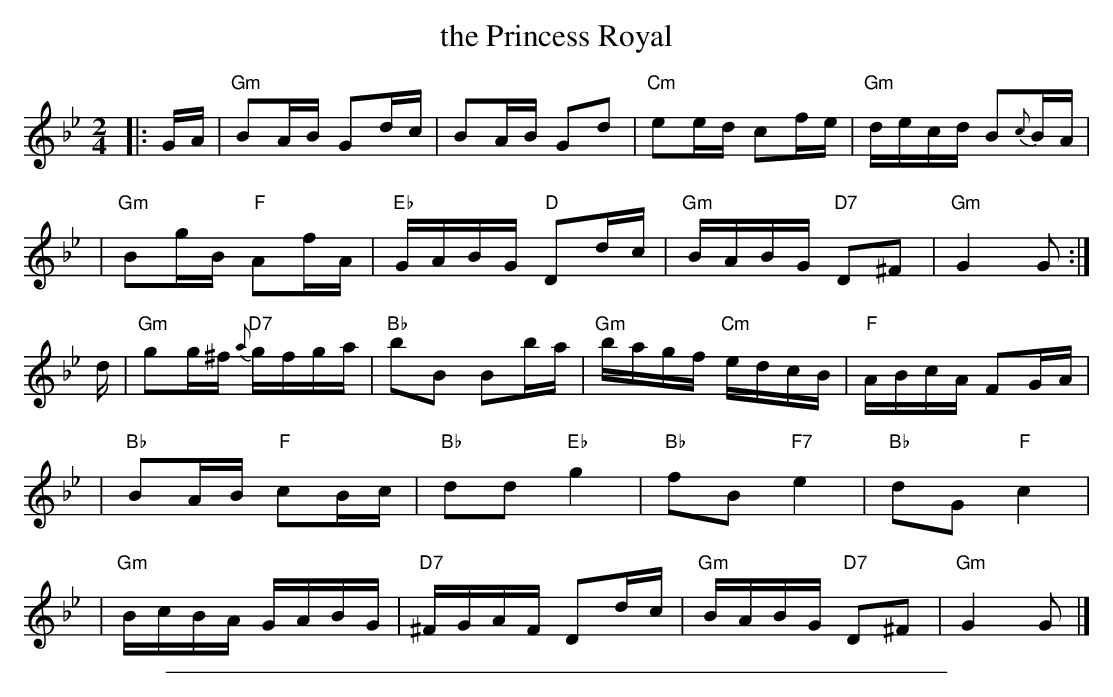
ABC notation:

X:1
T: the Princess Royal
M:2/4
L:1/16
K:Gm
|: GA \
| "Gm"B2AB G2dc | B2AB G2d2 | "Cm"e2ed c2fe | "Gm"decd B2{c}BA |
| "Gm"B2gB "F"A2fA | "Eb"GABG "D"D2dc | "Gm"BABG "D7"D2^F2 | "Gm"G4 G2 :|
d \
| "Gm"g2g^f "D7"{a}gfga | "Bb"b2B2 B2ba | "Gm"bagf "Cm"edcB | "F"ABcA F2GA |
| "Bb"B2AB "F"c2Bc | "Bb"d2d2 "Eb"g4 | "Bb"f2B2 "F7"e4 | "Bb"d2G2 "F"c4 |
| "Gm"BcBA GABG | "D7"^FGAF D2dc | "Gm"BABG "D7"D2^F2 | "Gm"G4 G2 |]
